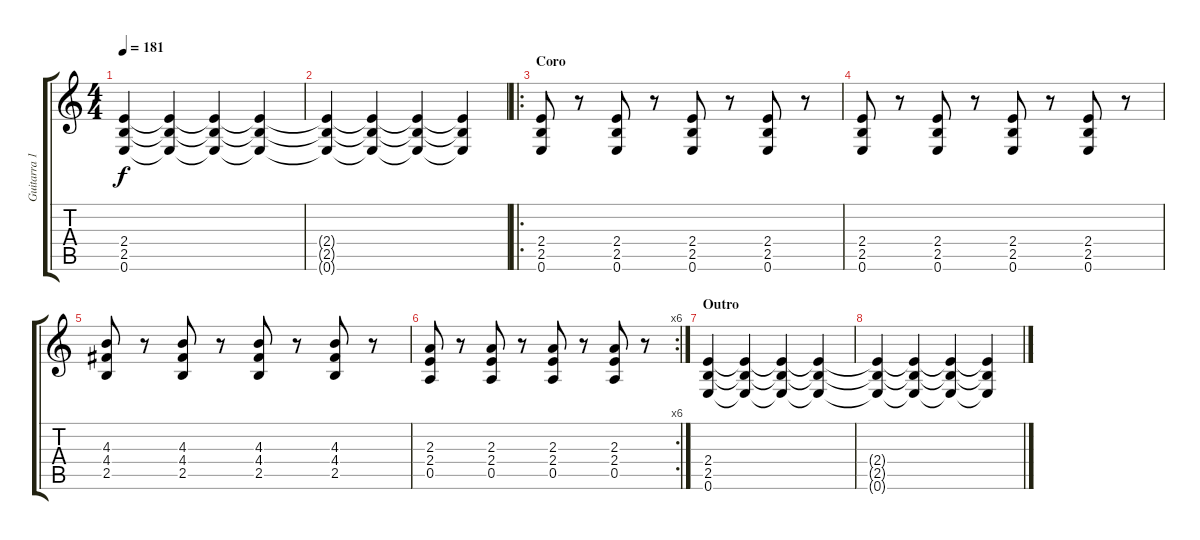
\track ("Guitarra 1" "Guitarra 1") {instrument distortionguitar}
\staff {score tabs}
\tuning (E4 B3 G3 D3 A2 E2) {hide}
\ts (4 4)
\tempo 181
\clef g2
\ks c
(2.4 2.5 0.6).4{dy f} (2.4{t} 2.5{t} 0.6{t}).4 (2.4{t} 2.5{t} 0.6{t}).4 (2.4{t} 2.5{t} 0.6{t}).4 |
(2.4{t} 2.5{t} 0.6{t}).4 (2.4{t} 2.5{t} 0.6{t}).4 (2.4{t} 2.5{t} 0.6{t}).4 (2.4{t} 2.5{t} 0.6{t}).4 |
\ro
\section ("" "Coro")
(2.4 2.5 0.6).8 r.8 (2.4 2.5 0.6).8 r.8 (2.4 2.5 0.6).8 r.8 (2.4 2.5 0.6).8 r.8 |
(2.4 2.5 0.6).8 r.8 (2.4 2.5 0.6).8 r.8 (2.4 2.5 0.6).8 r.8 (2.4 2.5 0.6).8 r.8 |
(4.3 4.4 2.5).8 r.8 (4.3 4.4 2.5).8 r.8 (4.3 4.4 2.5).8 r.8 (4.3 4.4 2.5).8 r.8 |
\rc 6
(2.3 2.4 0.5).8 r.8 (2.3 2.4 0.5).8 r.8 (2.3 2.4 0.5).8 r.8 (2.3 2.4 0.5).8 r.8 |
\section ("" "Outro")
(2.4 2.5 0.6).4 (2.4{t} 2.5{t} 0.6{t}).4 (2.4{t} 2.5{t} 0.6{t}).4 (2.4{t} 2.5{t} 0.6{t}).4 |
(2.4{t} 2.5{t} 0.6{t}).4 (2.4{t} 2.5{t} 0.6{t}).4 (2.4{t} 2.5{t} 0.6{t}).4 (2.4{t} 2.5{t} 0.6{t}).4
